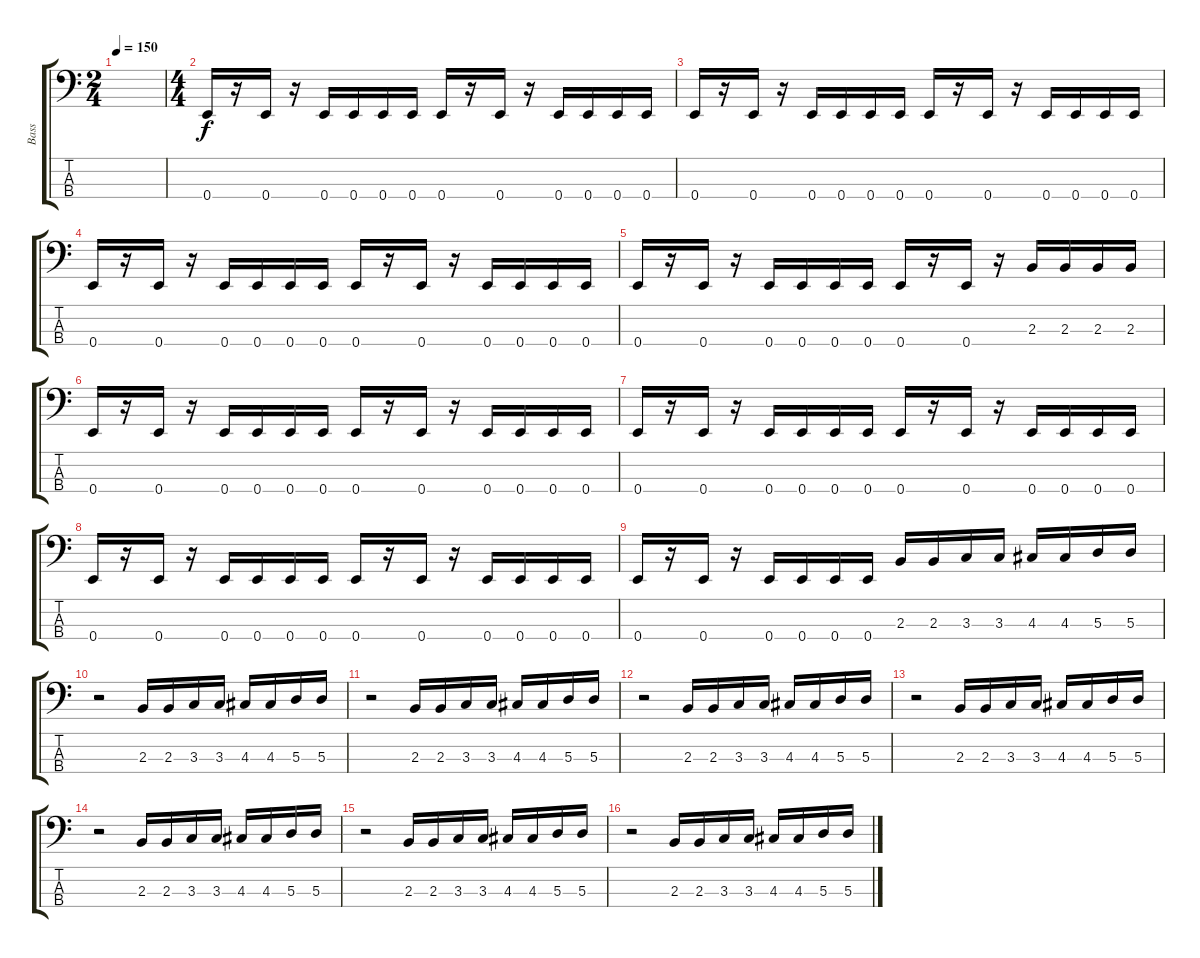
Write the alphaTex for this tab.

\track ("Bass" "Bass") {instrument electricbasspick}
\staff {score tabs}
\tuning (G2 D2 A1 E1) {hide}
\ts (2 4)
\tempo 150
\clef f4
\ks c
|
\ts (4 4)
0.4.16 r.16 0.4.16 r.16 0.4.16 0.4.16 0.4.16 0.4.16 0.4.16 r.16 0.4.16 r.16 0.4.16 0.4.16 0.4.16 0.4.16 |
0.4.16 r.16 0.4.16 r.16 0.4.16 0.4.16 0.4.16 0.4.16 0.4.16 r.16 0.4.16 r.16 0.4.16 0.4.16 0.4.16 0.4.16 |
0.4.16 r.16 0.4.16 r.16 0.4.16 0.4.16 0.4.16 0.4.16 0.4.16 r.16 0.4.16 r.16 0.4.16 0.4.16 0.4.16 0.4.16 |
0.4.16 r.16 0.4.16 r.16 0.4.16 0.4.16 0.4.16 0.4.16 0.4.16 r.16 0.4.16 r.16 2.3.16 2.3.16 2.3.16 2.3.16 |
0.4.16 r.16 0.4.16 r.16 0.4.16 0.4.16 0.4.16 0.4.16 0.4.16 r.16 0.4.16 r.16 0.4.16 0.4.16 0.4.16 0.4.16 |
0.4.16 r.16 0.4.16 r.16 0.4.16 0.4.16 0.4.16 0.4.16 0.4.16 r.16 0.4.16 r.16 0.4.16 0.4.16 0.4.16 0.4.16 |
0.4.16 r.16 0.4.16 r.16 0.4.16 0.4.16 0.4.16 0.4.16 0.4.16 r.16 0.4.16 r.16 0.4.16 0.4.16 0.4.16 0.4.16 |
0.4.16 r.16 0.4.16 r.16 0.4.16 0.4.16 0.4.16 0.4.16 2.3.16 2.3.16 3.3.16 3.3.16 4.3.16 4.3.16 5.3.16 5.3.16 |
r.2 2.3.16 2.3.16 3.3.16 3.3.16 4.3.16 4.3.16 5.3.16 5.3.16 |
r.2 2.3.16 2.3.16 3.3.16 3.3.16 4.3.16 4.3.16 5.3.16 5.3.16 |
r.2 2.3.16 2.3.16 3.3.16 3.3.16 4.3.16 4.3.16 5.3.16 5.3.16 |
r.2 2.3.16 2.3.16 3.3.16 3.3.16 4.3.16 4.3.16 5.3.16 5.3.16 |
r.2 2.3.16 2.3.16 3.3.16 3.3.16 4.3.16 4.3.16 5.3.16 5.3.16 |
r.2 2.3.16 2.3.16 3.3.16 3.3.16 4.3.16 4.3.16 5.3.16 5.3.16 |
r.2 2.3.16 2.3.16 3.3.16 3.3.16 4.3.16 4.3.16 5.3.16 5.3.16
